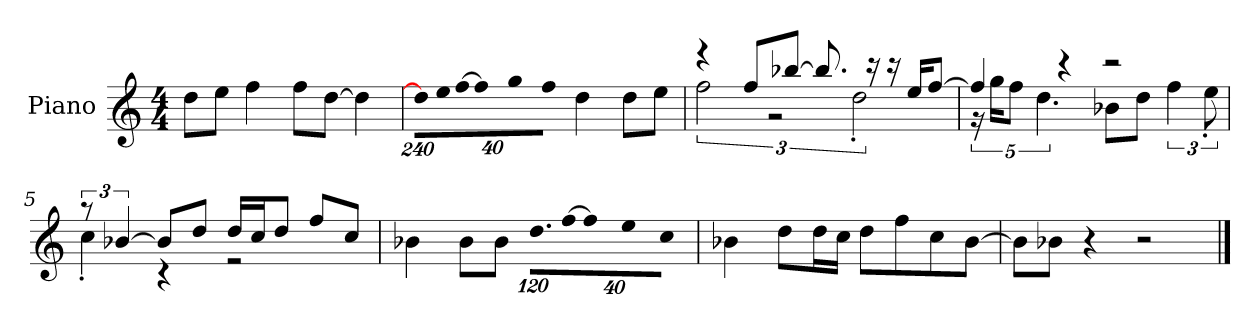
**kern
*part1
*staff1
*I"Piano
*I'P-no
*clefG2
*k[]
*M4/4
*MM90
=1
8dd\L
8ee\J
4ff\
8ff\L
[8dd\J
4dd\]
=2
*Xbrackettup
!LO:N:vis=16
1920%137dd\LL]
!LO:N:vis=32
640%23ee\L
!LO:N:vis=32
[640%23ff\JJ
!LO:N:vis=8
960%137ff\]
!LO:N:vis=16
1920%137gg\K
!LO:N:vis=8
960%137ff\J
4dd\
8dd\L
8ee\J
=3
*^
*	*brackettup
4r	3ff\
8ff/L	.
.	3r
[8bb-X/J	.
8.bb-/]	.
.	3dd'\
16r	.
16r	.
16ee/KL	.
[8ff/J	.
=4	=4
4ff/]	20r
.	20gg\KL
.	10ff\J
.	5.dd\
4r	.
2r	8b-X\L
.	8dd\J
.	6ff\
.	12ee'\
!!LO:LB:g=z	!!
=5	=5
12r	4cc'\
[6b-X/	.
8b-/L]	4r
8dd/J	.
16dd/LL	2r
16cc/J	.
8dd/J	.
8ff/L	.
8cc/J	.
*v	*v
=6
4b-X\
8b-\L
8b-\J
*Xbrackettup
!LO:N:vis=16.
960%103dd\LL
!LO:N:vis=32
[640%23ff\JK
!LO:N:vis=8
960%137ff\]
!LO:N:vis=16
1920%137ee\K
!LO:N:vis=8
960%137cc\J
=7
4b-X\
8dd\L
16dd\L
16cc\JJ
8dd\L
8ff\
8cc\
[8b-\J
=8
8b-\L]
8b-X\J
4r
2r
==
*-
